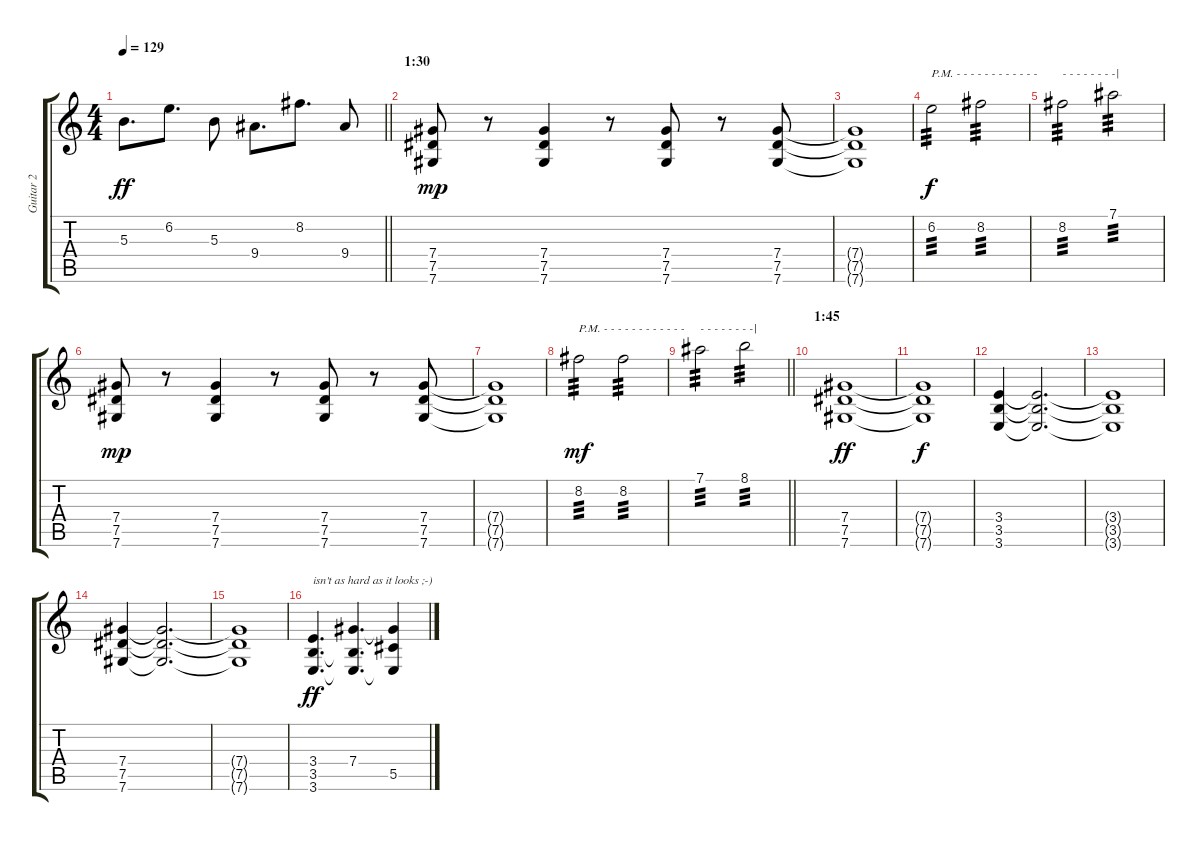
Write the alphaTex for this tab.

\track ("Guitar 2" "Guitar 2") {instrument distortionguitar}
\staff {score tabs}
\tuning (Eb4 Bb3 Gb3 Db3 Ab2 Db2) {hide}
\ts (4 4)
\tempo 129
\clef g2
\barLineRight lightlight
\ks c
5.3.8{d dy ff} 6.2.8{d} 5.3.8 9.4.8{d} 8.2.8{d} 9.4.8 |
\section ("" "1:30")
(7.4 7.5 7.6).8{dy mp} r.8 (7.4 7.5 7.6).4 r.8 (7.4 7.5 7.6).8 r.8 (7.4 7.5 7.6).8 |
(7.4{t} 7.5{t} 7.6{t}).1 |
6.2.2{txt "P.M. - - - - - - - - - - - -" tp 3 dy f} 8.2.2{tp 3} |
8.2.2{txt "- - - - - - - -|" tp 3} 7.1.2{tp 3} |
(7.4 7.5 7.6).8{dy mp} r.8 (7.4 7.5 7.6).4 r.8 (7.4 7.5 7.6).8 r.8 (7.4 7.5 7.6).8 |
(7.4{t} 7.5{t} 7.6{t}).1 |
8.2.2{txt "P.M. - - - - - - - - - - - -" tp 3 dy mf} 8.2.2{tp 3} |
\barLineRight lightlight
7.1.2{txt "- - - - - - - -|" tp 3} 8.1.2{tp 3} |
\section ("" "1:45")
(7.4 7.5 7.6).1{dy ff volume 8} |
(7.4{t} 7.5{t} 7.6{t}).1{dy f} |
(3.4 3.5 3.6).4{volume 14} (3.4{t} 3.5{t} 3.6{t}).2{d volume 8} |
(3.4{t} 3.5{t} 3.6{t}).1 |
(7.4 7.5 7.6).4{volume 14} (7.4{t} 7.5{t} 7.6{t}).2{d volume 8} |
(7.4{t} 7.5{t} 7.6{t}).1 |
(3.4 3.5 3.6).4{d txt "isn't as hard as it looks ;-) " dy ff volume 14} (7.4 3.5{t} 3.6{t}).4{d} (7.4{t} 5.5 3.6{t}).4
